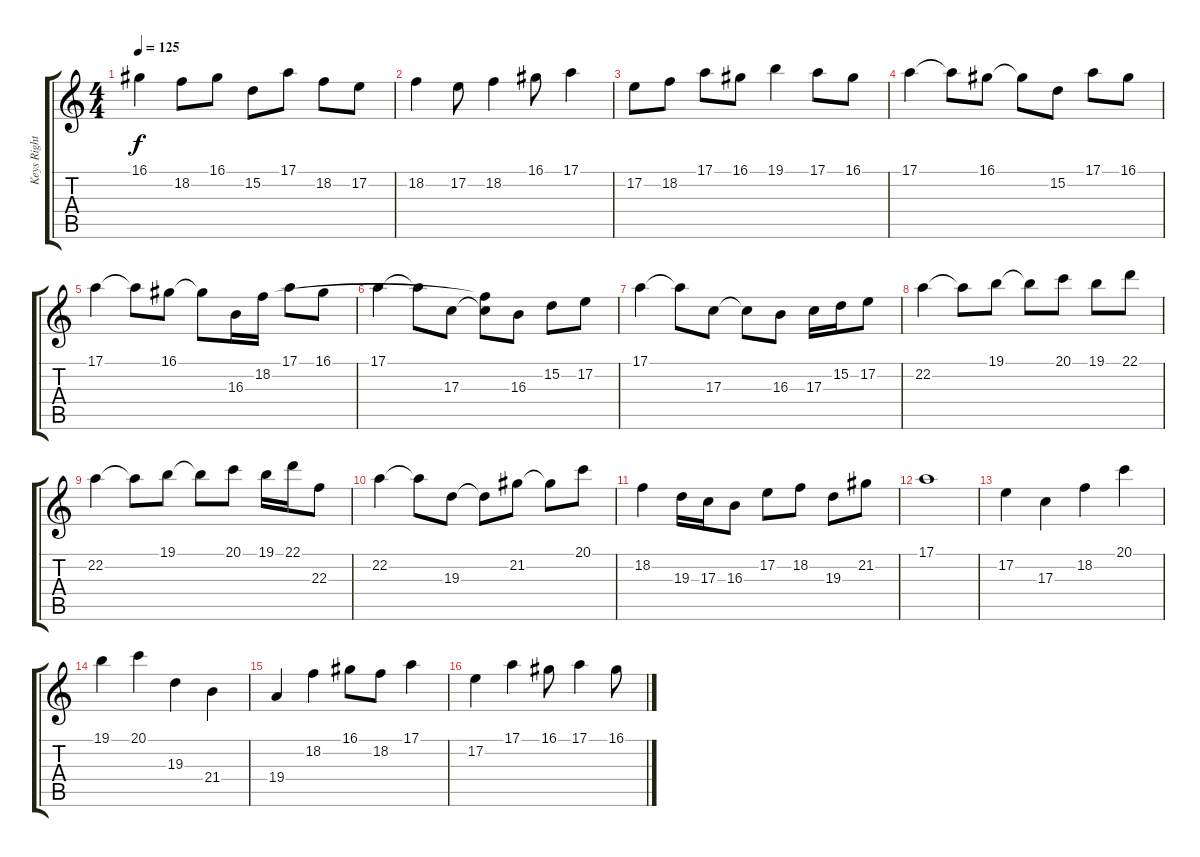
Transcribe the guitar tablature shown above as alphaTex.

\track ("Keys Right" "Keys Right") {instrument stringensemble1}
\staff {score tabs}
\tuning (E4 B3 G3 D3 A2 E2) {hide}
\ts (4 4)
\tempo 125
\clef g2
\ks c
16.1.4{dy f} 18.2.8 16.1.8 15.2.8 17.1.8 18.2.8 17.2.8 |
18.2.4 17.2.8 18.2.4 16.1.8 17.1.4 |
17.2.8 18.2.8 17.1.8 16.1.8 19.1.4 17.1.8 16.1.8 |
17.1.4 17.1{t}.8 16.1.8 16.1{t}.8 15.2.8 17.1.8 16.1.8 |
17.1.4 17.1{t}.8 16.1.8 16.1{t}.8 16.3.16 18.2.16 17.1.8 16.1.8 |
17.1.4 17.1{t}.8 17.3.8 (18.2{t} 17.3{t}).8 16.3.8 15.2.8 17.2.8 |
17.1.4 17.1{t}.8 17.3.8 17.3{t}.8 16.3.8 17.3.16 15.2.16 17.2.8 |
22.2.4 22.2{t}.8 19.1.8 19.1{t}.8 20.1.8 19.1.8 22.1.8 |
22.2.4 22.2{t}.8 19.1.8 19.1{t}.8 20.1.8 19.1.16 22.1.16 22.3.8 |
22.2.4 22.2{t}.8 19.3.8 19.3{t}.8 21.2.8 21.2{t}.8 20.1.8 |
18.2.4 19.3.16 17.3.16 16.3.8 17.2.8 18.2.8 19.3.8 21.2.8 |
17.1.1 |
17.2.4{instrument acousticgrandpiano} 17.3.4 18.2.4 20.1.4 |
19.1.4 20.1.4 19.3.4 21.4.4 |
19.4.4 18.2.4 16.1.8 18.2.8 17.1.4 |
17.2.4 17.1.4 16.1.8 17.1.4 16.1.8
